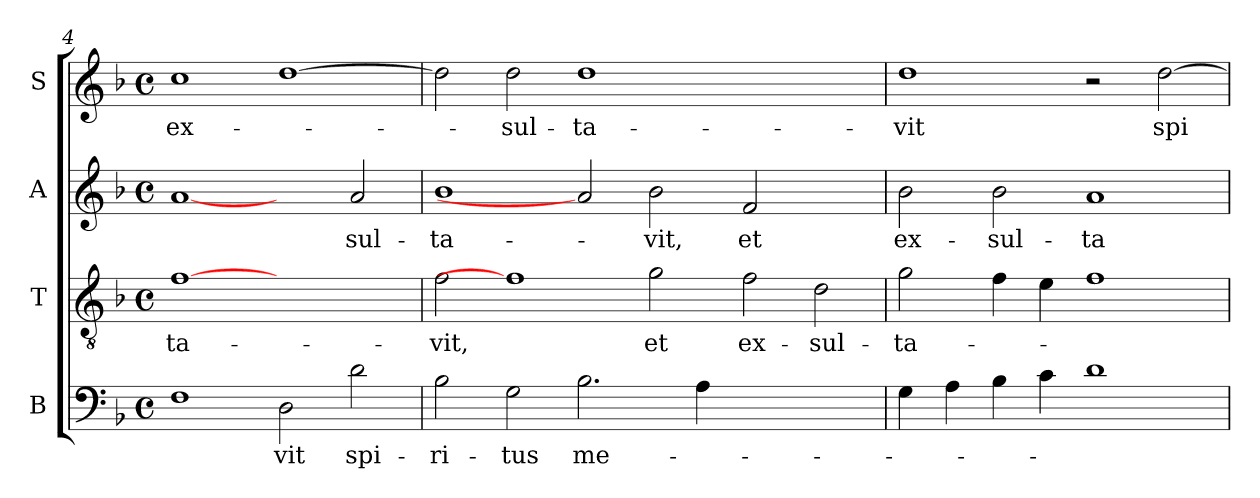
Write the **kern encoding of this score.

**kern	**text	**kern	**text	**kern	**text	**kern	**text
*part4	*part4	*part3	*part3	*part2	*part2	*part1	*part1
*staff4	*staff4	*staff3	*staff3	*staff2	*staff2	*staff1	*staff1
*I"B	*	*I"T	*	*I"A	*	*I"S	*
*I'B	*	*I'T	*	*I'A	*	*I'S	*
*clefF4	*	*clefGv2	*	*clefG2	*	*clefG2	*
*k[b-]	*	*k[b-]	*	*k[b-]	*	*k[b-]	*
*F:	*	*F:	*	*F:	*	*F:	*
*M4/4	*	*M4/4	*	*M4/4	*	*M4/4	*
*met(c)	*	*met(c)	*	*met(c)	*	*met(c)	*
=4	=4	=4	=4	=4	=4	=4	=4
!	!	!	!LO:LY:b:cj	!	!	!	!LO:LY:b:cj
1F	.	[1f	-ta-	[1a	.	1cc	ex-
!	!LO:LY:b:cj	!	!	!	!	!	!
2D\	-vit	1ryy	.	2ryy	.	[>1dd	.
!	!LO:LY:b:cj	!	!	!	!LO:LY:b:cj	!	!
2d\	spi-	.	.	2a/	-sul-	.	.
=5	=5	=5	=5	=5	=5	=5	=5
!	!LO:LY:b:cj	!	!LO:LY:b:cj	!	!LO:LY:b:cj	!	!
2B-\	-ri-	2f\	-vit,	1b-	-ta-	2dd\]	.
!	!LO:LY:b:cj	!	!	!	!	!	!LO:LY:b:cj
2G\	-tus	1f]	.	.	.	2dd\	-sul-
!	!LO:LY:b	!	!	!	!	!	!LO:LY:b:cj
2.B-\	me-	.	.	2a]	.	1dd	-ta-
!	!	!	!LO:LY:b:cj	!	!LO:LY:b:cj	!	!
.	.	2g\	et	2b-\	-vit,	.	.
4A\	.	.	.	.	.	.	.
!	!	!	!LO:LY:b:cj	!	!LO:LY:b:cj	!	!
1ryy	.	2f\	ex-	2f/	et	1ryy	.
!	!	!	!LO:LY:b:cj	!	!	!	!
.	.	2d\	-sul-	2ryy	.	.	.
=6	=6	=6	=6	=6	=6	=6	=6
!	!	!	!LO:LY:b:cj	!	!LO:LY:b:cj	!	!LO:LY:b:cj
4G\	.	2g\	-ta-	2b-\	ex-	1dd	-vit
4A\	.	.	.	.	.	.	.
!	!	!	!	!	!LO:LY:b:cj	!	!
4B-\	.	4f\	.	2b-\	-sul-	.	.
4c\	.	4e\	.	.	.	.	.
!	!	!	!	!	!LO:LY:b:cj	!	!
1d	.	1f	.	1a	-ta-	2r	.
!	!	!	!	!	!	!	!LO:LY:b
.	.	.	.	.	.	[>2dd\	spi-
=	=	=	=	=	=	=	=
*-	*-	*-	*-	*-	*-	*-	*-
